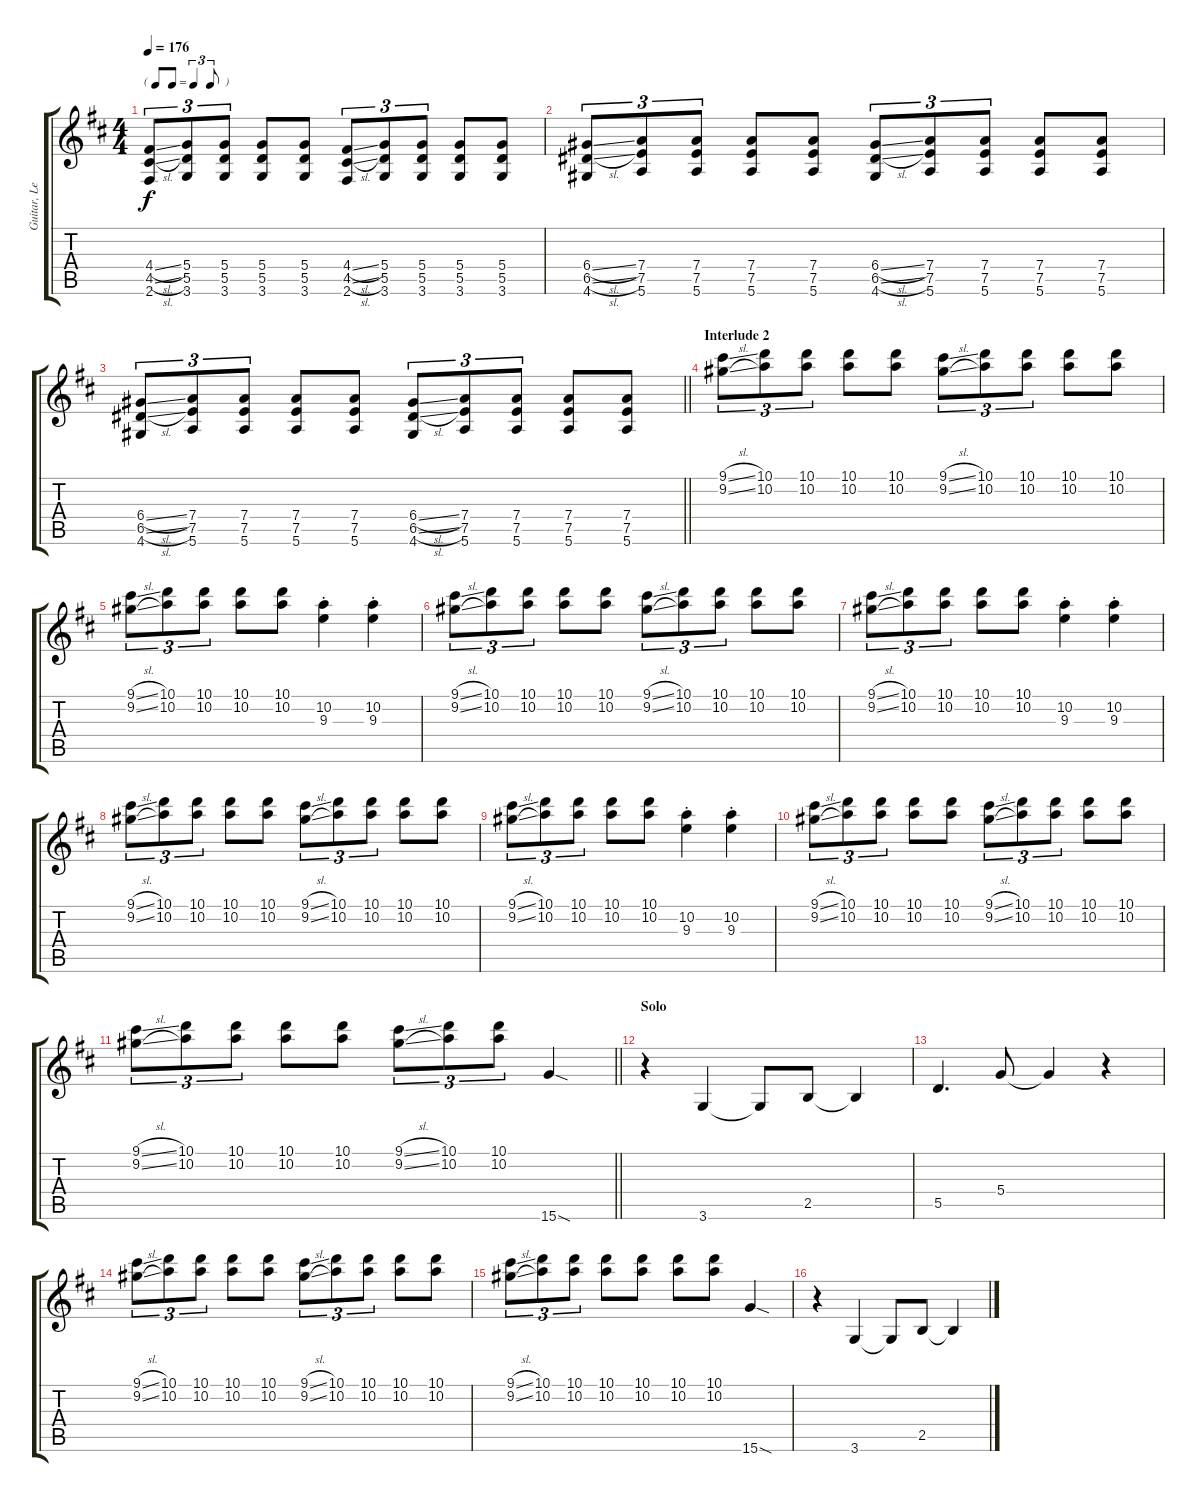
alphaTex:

\track ("Guitar, Lead" "Guitar, Le") {instrument overdrivenguitar}
\staff {score tabs}
\tuning (E4 B3 G3 D3 A2 E2) {hide}
\ts (4 4)
\tf triplet8th
\tempo 176
\clef g2
\ks d
(4.4{sl} 4.5{sl} 2.6).8{tu (3 2) dy f} (5.4 5.5 3.6).8{tu (3 2)} (5.4 5.5 3.6).8{tu (3 2)} (5.4 5.5 3.6).8 (5.4 5.5 3.6).8 (4.4{sl} 4.5{sl} 2.6).8{tu (3 2)} (5.4 5.5 3.6).8{tu (3 2)} (5.4 5.5 3.6).8{tu (3 2)} (5.4 5.5 3.6).8 (5.4 5.5 3.6).8 |
(6.4{sl} 6.5{sl} 4.6).8{tu (3 2)} (7.4 7.5 5.6).8{tu (3 2)} (7.4 7.5 5.6).8{tu (3 2)} (7.4 7.5 5.6).8 (7.4 7.5 5.6).8 (6.4{sl} 6.5{sl} 4.6).8{tu (3 2)} (7.4 7.5 5.6).8{tu (3 2)} (7.4 7.5 5.6).8{tu (3 2)} (7.4 7.5 5.6).8 (7.4 7.5 5.6).8 |
\barLineRight lightlight
(6.4{sl} 6.5{sl} 4.6).8{tu (3 2)} (7.4 7.5 5.6).8{tu (3 2)} (7.4 7.5 5.6).8{tu (3 2)} (7.4 7.5 5.6).8 (7.4 7.5 5.6).8 (6.4{sl} 6.5{sl} 4.6).8{tu (3 2)} (7.4 7.5 5.6).8{tu (3 2)} (7.4 7.5 5.6).8{tu (3 2)} (7.4 7.5 5.6).8 (7.4 7.5 5.6).8 |
\section ("" "Interlude 2")
(9.1{sl} 9.2{sl}).8{tu (3 2)} (10.1 10.2).8{tu (3 2)} (10.1 10.2).8{tu (3 2)} (10.1 10.2).8 (10.1 10.2).8 (9.1{sl} 9.2{sl}).8{tu (3 2)} (10.1 10.2).8{tu (3 2)} (10.1 10.2).8{tu (3 2)} (10.1 10.2).8 (10.1 10.2).8 |
(9.1{sl} 9.2{sl}).8{tu (3 2)} (10.1 10.2).8{tu (3 2)} (10.1 10.2).8{tu (3 2)} (10.1 10.2).8 (10.1 10.2).8 (10.2{st} 9.3{st}).4 (10.2{st} 9.3{st}).4 |
(9.1{sl} 9.2{sl}).8{tu (3 2)} (10.1 10.2).8{tu (3 2)} (10.1 10.2).8{tu (3 2)} (10.1 10.2).8 (10.1 10.2).8 (9.1{sl} 9.2{sl}).8{tu (3 2)} (10.1 10.2).8{tu (3 2)} (10.1 10.2).8{tu (3 2)} (10.1 10.2).8 (10.1 10.2).8 |
(9.1{sl} 9.2{sl}).8{tu (3 2)} (10.1 10.2).8{tu (3 2)} (10.1 10.2).8{tu (3 2)} (10.1 10.2).8 (10.1 10.2).8 (10.2{st} 9.3{st}).4 (10.2{st} 9.3{st}).4 |
(9.1{sl} 9.2{sl}).8{tu (3 2)} (10.1 10.2).8{tu (3 2)} (10.1 10.2).8{tu (3 2)} (10.1 10.2).8 (10.1 10.2).8 (9.1{sl} 9.2{sl}).8{tu (3 2)} (10.1 10.2).8{tu (3 2)} (10.1 10.2).8{tu (3 2)} (10.1 10.2).8 (10.1 10.2).8 |
(9.1{sl} 9.2{sl}).8{tu (3 2)} (10.1 10.2).8{tu (3 2)} (10.1 10.2).8{tu (3 2)} (10.1 10.2).8 (10.1 10.2).8 (10.2{st} 9.3{st}).4 (10.2{st} 9.3{st}).4 |
(9.1{sl} 9.2{sl}).8{tu (3 2)} (10.1 10.2).8{tu (3 2)} (10.1 10.2).8{tu (3 2)} (10.1 10.2).8 (10.1 10.2).8 (9.1{sl} 9.2{sl}).8{tu (3 2)} (10.1 10.2).8{tu (3 2)} (10.1 10.2).8{tu (3 2)} (10.1 10.2).8 (10.1 10.2).8 |
\barLineRight lightlight
(9.1{sl} 9.2{sl}).8{tu (3 2)} (10.1 10.2).8{tu (3 2)} (10.1 10.2).8{tu (3 2)} (10.1 10.2).8 (10.1 10.2).8 (9.1{sl} 9.2{sl}).8{tu (3 2)} (10.1 10.2).8{tu (3 2)} (10.1 10.2).8{tu (3 2)} 15.6{sod}.4 |
\section ("" "Solo")
r.4 3.6.4 3.6{t}.8 2.5.8 2.5{t}.4 |
5.5.4{d} 5.4.8 5.4{t}.4 r.4 |
(9.1{sl} 9.2{sl}).8{tu (3 2)} (10.1 10.2).8{tu (3 2)} (10.1 10.2).8{tu (3 2)} (10.1 10.2).8 (10.1 10.2).8 (9.1{sl} 9.2{sl}).8{tu (3 2)} (10.1 10.2).8{tu (3 2)} (10.1 10.2).8{tu (3 2)} (10.1 10.2).8 (10.1 10.2).8 |
(9.1{sl} 9.2{sl}).8{tu (3 2)} (10.1 10.2).8{tu (3 2)} (10.1 10.2).8{tu (3 2)} (10.1 10.2).8 (10.1 10.2).8 (10.1 10.2).8 (10.1 10.2).8 15.6{sod}.4 |
r.4 3.6.4 3.6{t}.8 2.5.8 2.5{t}.4
